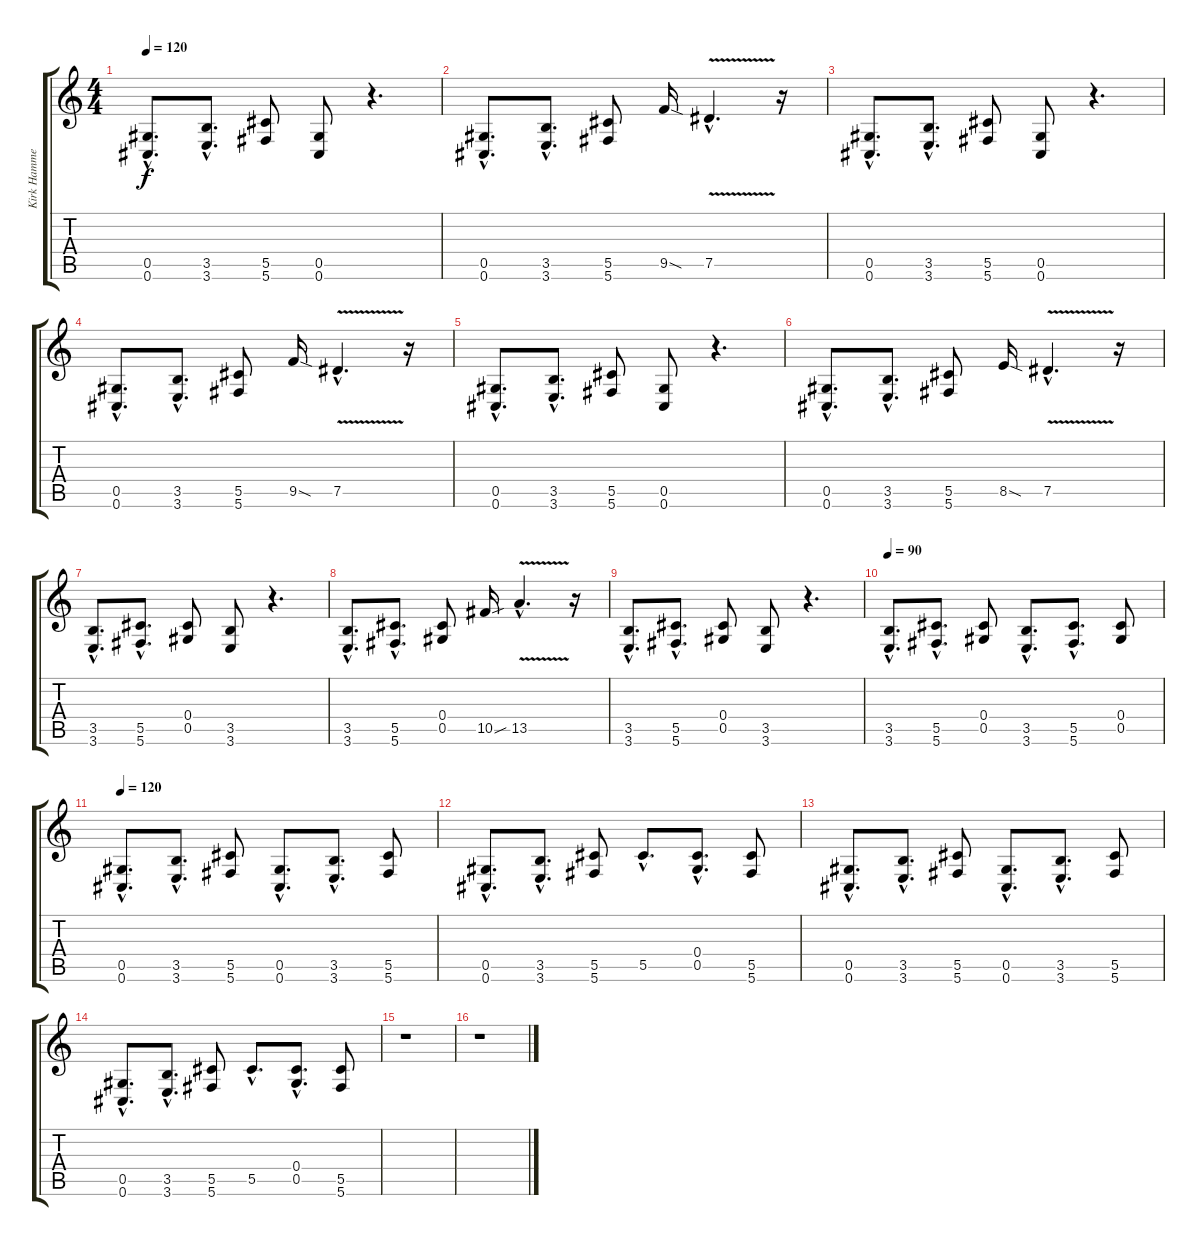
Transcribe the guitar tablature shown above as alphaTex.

\track ("Kirk Hammett dist." "Kirk Hamme") {instrument distortionguitar}
\staff {score tabs}
\tuning (Eb4 Bb3 Gb3 Db3 Ab2 Db2) {hide}
\ts (4 4)
\tempo 120
\clef g2
\ks c
(0.5{hac} 0.6{hac}).8{d dy f} (3.5{hac} 3.6{hac}).8{d} (5.5 5.6).8 (0.5 0.6).8 r.4{d} |
(0.5{hac} 0.6{hac}).8{d} (3.5{hac} 3.6{hac}).8{d} (5.5 5.6).8 9.5{sod}.16 7.5{v hac}.4{d} r.16 |
(0.5{hac} 0.6{hac}).8{d} (3.5{hac} 3.6{hac}).8{d} (5.5 5.6).8 (0.5 0.6).8 r.4{d} |
(0.5{hac} 0.6{hac}).8{d} (3.5{hac} 3.6{hac}).8{d} (5.5 5.6).8 9.5{sod}.16 7.5{v hac}.4{d} r.16 |
(0.5{hac} 0.6{hac}).8{d} (3.5{hac} 3.6{hac}).8{d} (5.5 5.6).8 (0.5 0.6).8 r.4{d} |
(0.5{hac} 0.6{hac}).8{d} (3.5{hac} 3.6{hac}).8{d} (5.5 5.6).8 8.5{sod}.16 7.5{v hac}.4{d} r.16 |
(3.5{hac} 3.6{hac}).8{d} (5.5{hac} 5.6{hac}).8{d} (0.4 0.5).8 (3.5 3.6).8 r.4{d} |
(3.5{hac} 3.6{hac}).8{d} (5.5{hac} 5.6{hac}).8{d} (0.4 0.5).8 10.5{sou}.16 13.5{v hac}.4{d} r.16 |
(3.5{hac} 3.6{hac}).8{d} (5.5{hac} 5.6{hac}).8{d} (0.4 0.5).8 (3.5 3.6).8 r.4{d} |
\tempo 90
(3.5{hac} 3.6{hac}).8{d} (5.5{hac} 5.6{hac}).8{d} (0.4 0.5).8 (3.5{hac} 3.6{hac}).8{d} (5.5{hac} 5.6{hac}).8{d} (0.4 0.5).8 |
\tempo 120
(0.5{hac} 0.6{hac}).8{d} (3.5{hac} 3.6{hac}).8{d} (5.5 5.6).8 (0.5{hac} 0.6{hac}).8{d} (3.5{hac} 3.6{hac}).8{d} (5.5 5.6).8 |
(0.5{hac} 0.6{hac}).8{d} (3.5{hac} 3.6{hac}).8{d} (5.5 5.6).8 5.5{hac}.8{d} (0.4{hac} 0.5{hac}).8{d} (5.5 5.6).8 |
(0.5{hac} 0.6{hac}).8{d} (3.5{hac} 3.6{hac}).8{d} (5.5 5.6).8 (0.5{hac} 0.6{hac}).8{d} (3.5{hac} 3.6{hac}).8{d} (5.5 5.6).8 |
(0.5{hac} 0.6{hac}).8{d} (3.5{hac} 3.6{hac}).8{d} (5.5 5.6).8 5.5{hac}.8{d} (0.4{hac} 0.5{hac}).8{d} (5.5 5.6).8 |
r.1 |
r.1
